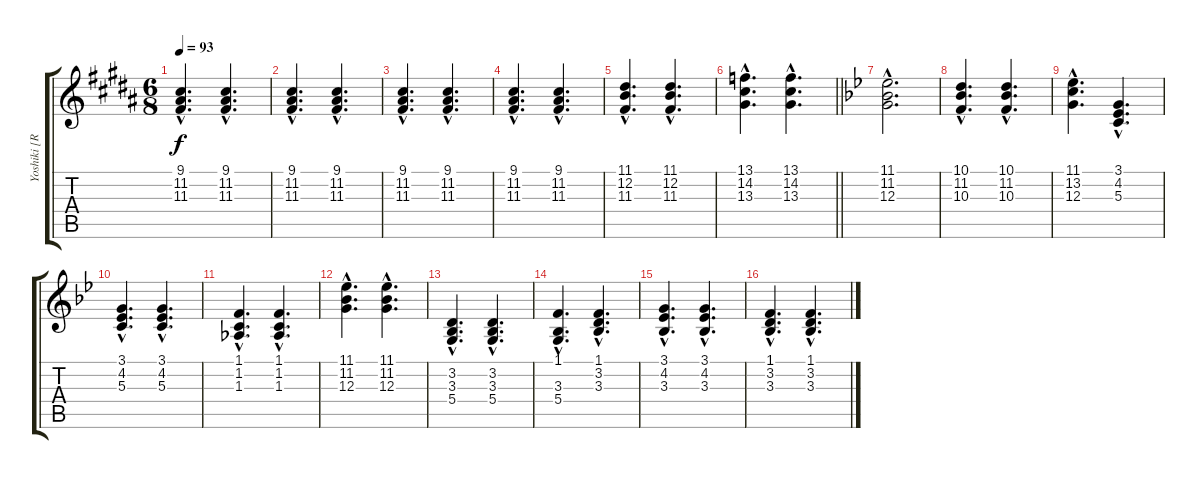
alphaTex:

\track ("Yoshiki [R]" "Yoshiki [R") {instrument acousticgrandpiano}
\staff {score tabs}
\tuning (E4 B3 G3 D3 A2 E2) {hide}
\ts (6 8)
\tempo 93
\clef g2
\ks b
(9.1{hac} 11.2{hac} 11.3{hac}).4{d dy f} (9.1{hac} 11.2{hac} 11.3{hac}).4{d} |
(9.1{hac} 11.2{hac} 11.3{hac}).4{d} (9.1{hac} 11.2{hac} 11.3{hac}).4{d} |
(9.1{hac} 11.2{hac} 11.3{hac}).4{d} (9.1{hac} 11.2{hac} 11.3{hac}).4{d} |
(9.1{hac} 11.2{hac} 11.3{hac}).4{d} (9.1{hac} 11.2{hac} 11.3{hac}).4{d} |
(11.1{hac} 12.2{hac} 11.3{hac}).4{d} (11.1{hac} 12.2{hac} 11.3{hac}).4{d} |
\barLineRight lightlight
(13.1{hac} 14.2{hac} 13.3{hac}).4{d} (13.1{hac} 14.2{hac} 13.3{hac}).4{d} |
\ks bb
(11.1{hac} 11.2{hac} 12.3{hac}).2{d} |
(10.1{hac} 11.2{hac} 10.3{hac}).4{d} (10.1{hac} 11.2{hac} 10.3{hac}).4{d} |
(11.1{hac} 13.2{hac} 12.3{hac}).4{d} (3.1{hac} 4.2{hac} 5.3{hac}).4{d} |
(3.1{hac} 4.2{hac} 5.3{hac}).4{d} (3.1{hac} 4.2{hac} 5.3{hac}).4{d} |
(1.1{hac} 1.2{hac} 1.3{hac}).4{d} (1.1{hac} 1.2{hac} 1.3{hac}).4{d} |
(11.1{hac} 11.2{hac} 12.3{hac}).4{d} (11.1{hac} 11.2{hac} 12.3{hac}).4{d} |
(3.2{hac} 3.3{hac} 5.4{hac}).4{d} (3.2{hac} 3.3{hac} 5.4{hac}).4{d} |
(1.1{hac} 3.3{hac} 5.4{hac}).4{d} (1.1{hac} 3.2{hac} 3.3{hac}).4{d} |
(3.1{hac} 4.2{hac} 3.3{hac}).4{d} (3.1{hac} 4.2{hac} 3.3{hac}).4{d} |
(1.1{hac} 3.2{hac} 3.3{hac}).4{d} (1.1{hac} 3.2{hac} 3.3{hac}).4{d}
